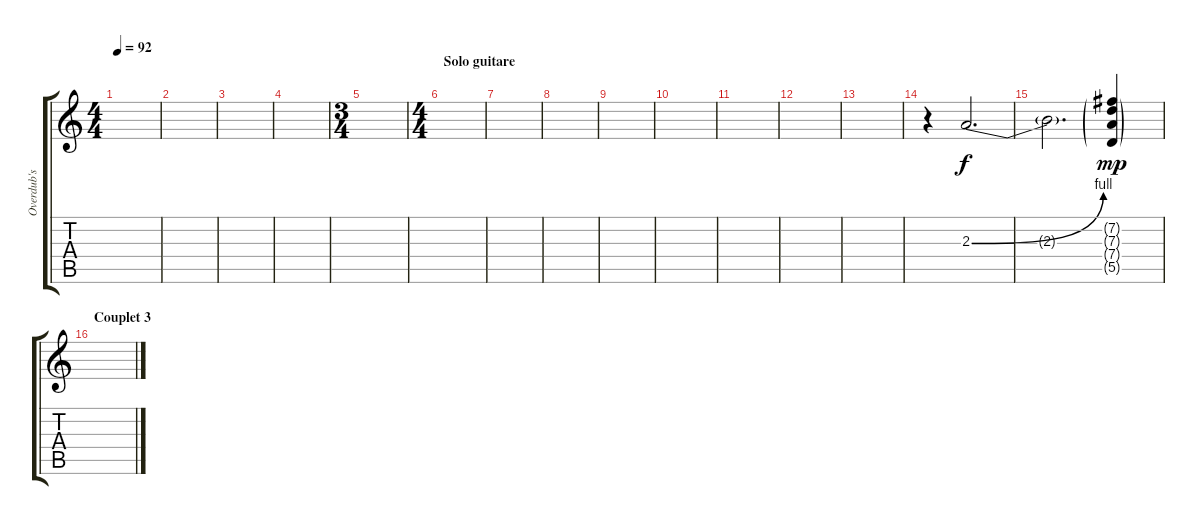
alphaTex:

\track ("Overdub's guitare" "Overdub's ") {instrument overdrivenguitar}
\staff {score tabs}
\tuning (E4 B3 G3 D3 A2 E2) {hide}
\ts (4 4)
\tempo 92
\clef g2
\ks c
|
|
|
|
\ts (3 4)
|
\ts (4 4)
\section ("" "Solo guitare")
|
|
|
|
|
|
|
|
r.4 2.3{be (bend 0 0 60 4)}.2{d} |
2.3{t}.2{d} (7.2{g} 7.3{g} 7.4{g} 5.5{g}).4{dy mp} |
\section ("" "Couplet 3")
